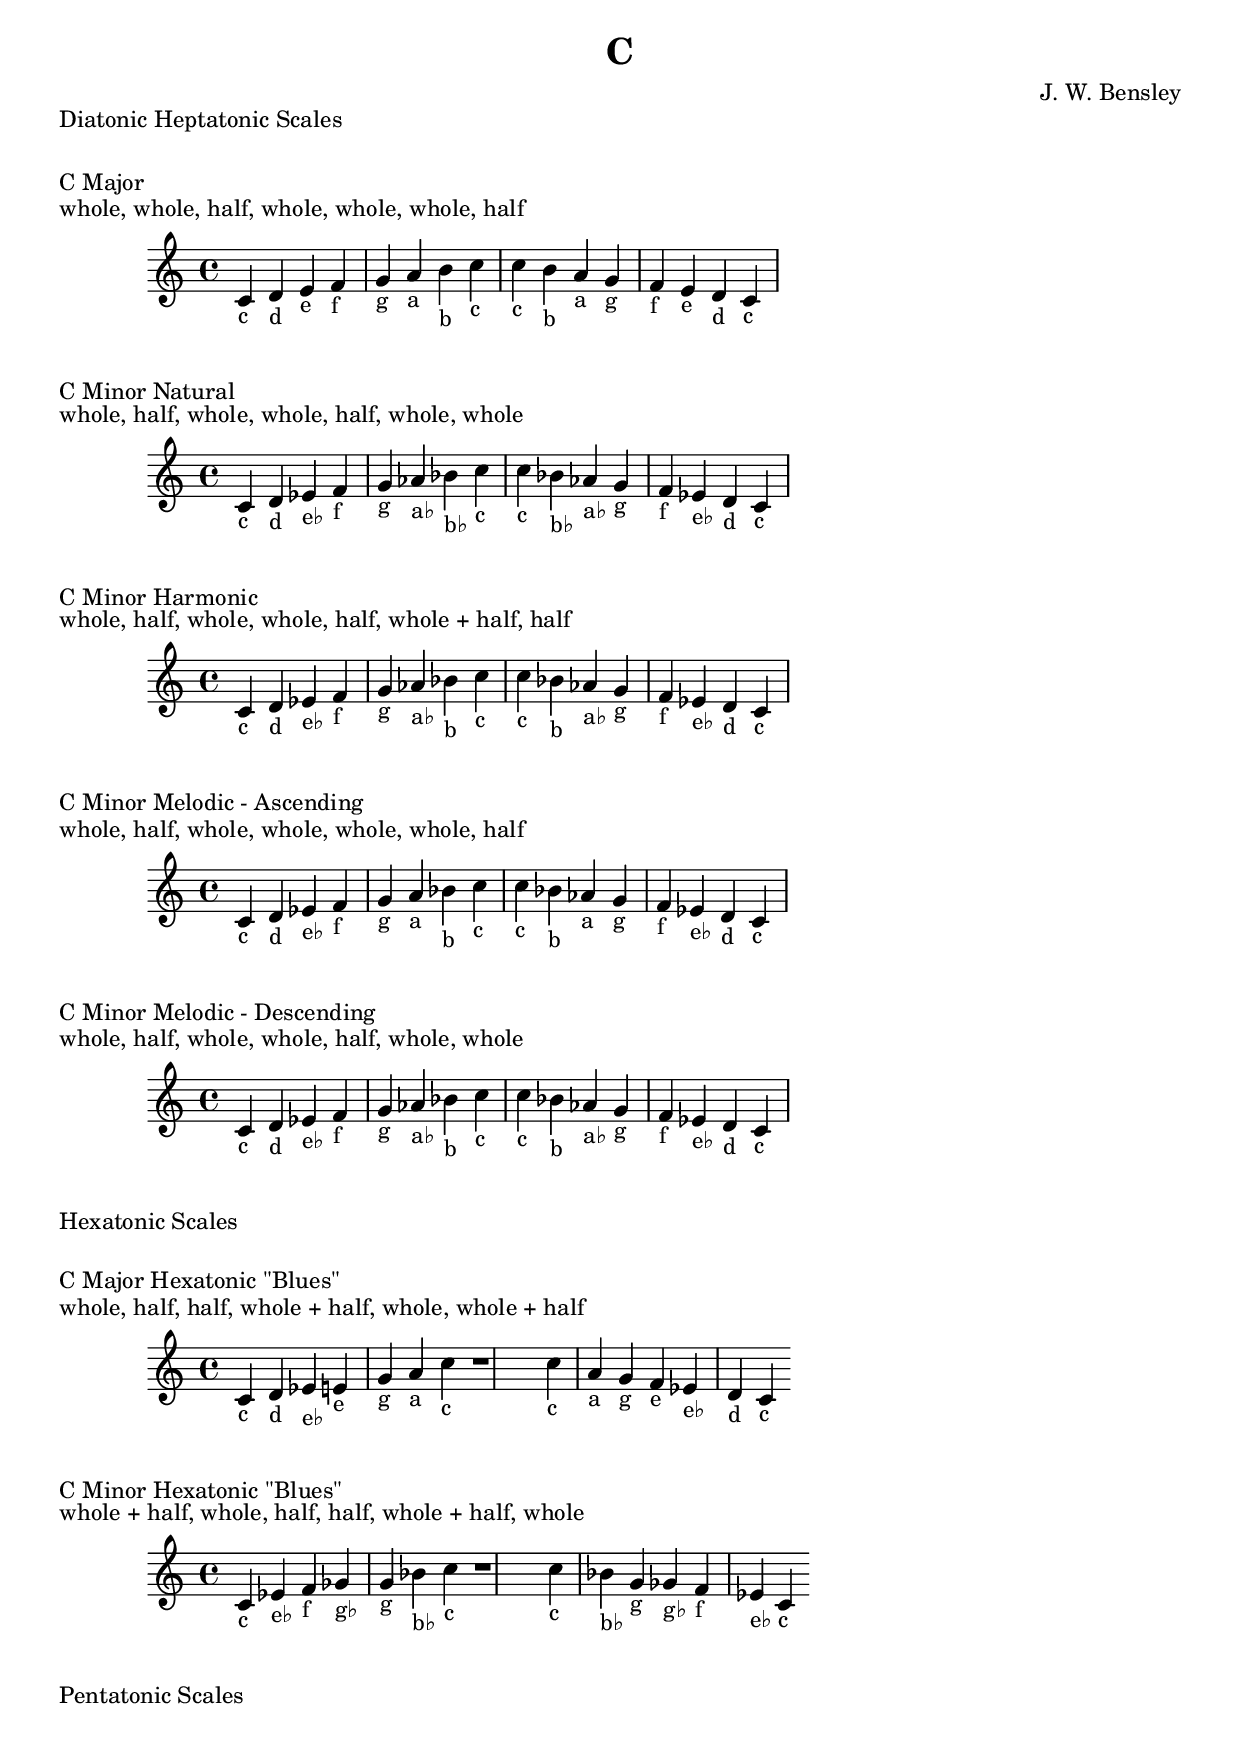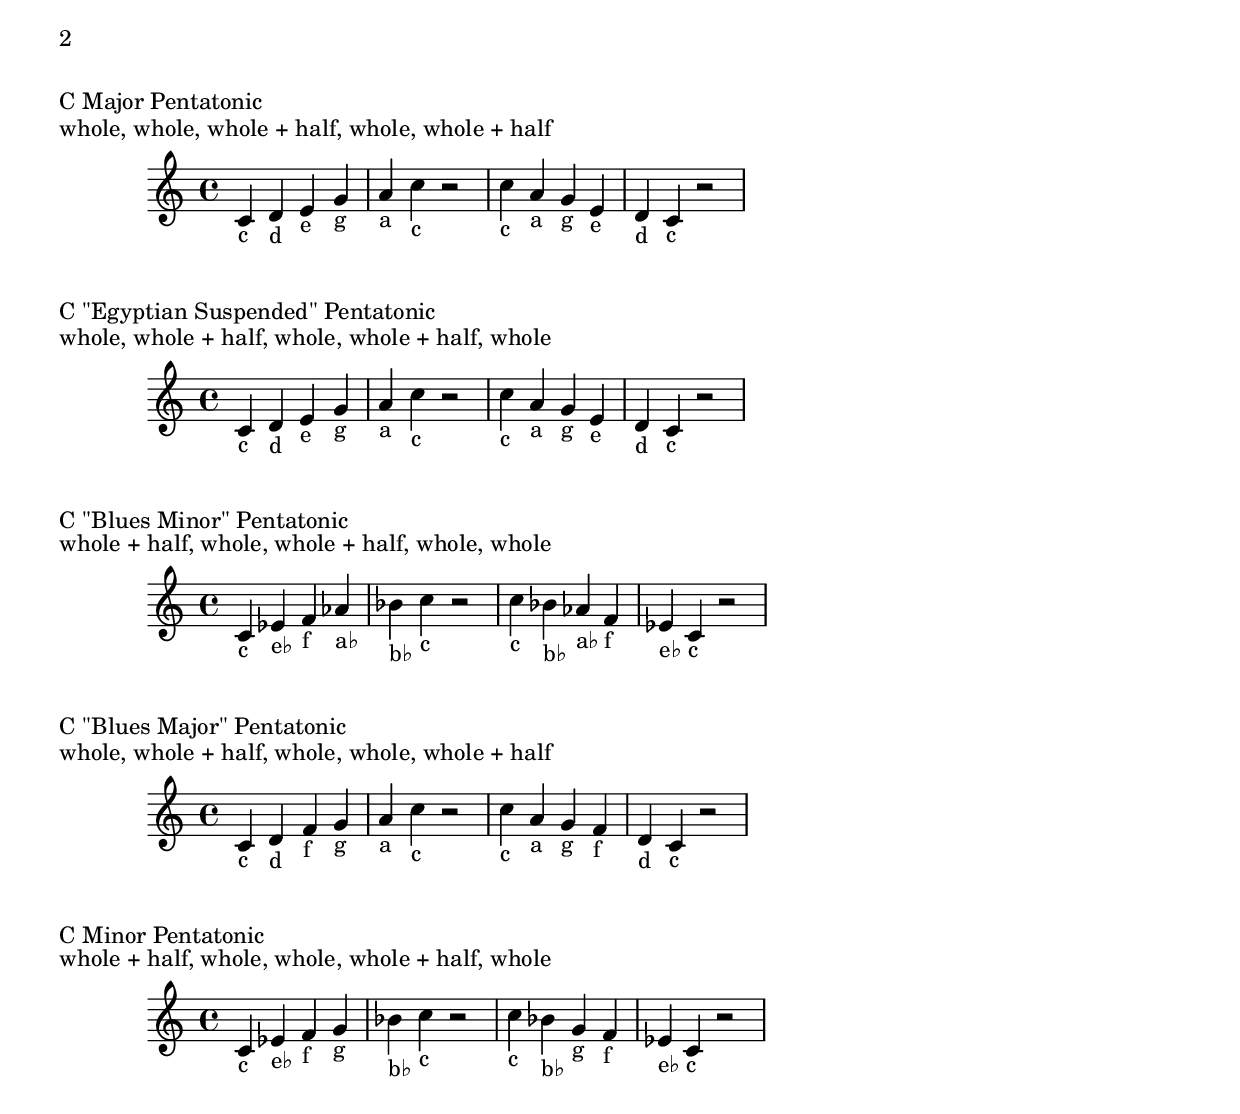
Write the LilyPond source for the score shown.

\version "2.18.2"
\language "english"

\header {
  title = "C"
  composer = "J. W. Bensley"
}

\markup { "Diatonic Heptatonic Scales" }
\markup { \vspace #1 }

\markup { "C Major" }
\markup { "whole, whole, half, whole, whole, whole, half" }
\score {
  \new PianoStaff {
    \clef "treble"
    c'4-"c"
    d'-"d"
    e'-"e"
    f'-"f"
    g'-"g"
    a'-"a"
    b'-"b"
    c''-"c" |
    c''-"c"
    b'-"b"
    a'-"a"
    g'-"g"
    f'-"f"
    e'-"e"
    d'-"d"
    c'4-"c"
  }
}

\markup { "C Minor Natural" }
\markup { "whole, half, whole, whole, half, whole, whole" }
\score {
  \new PianoStaff {
    \clef "treble"
    c'4-"c"
    d'-"d"
    eflat'-"e♭"
    f'-"f"
    g'-"g"
    aflat'-"a♭"
    bflat'-"b♭"
    c''-"c" |
    c''-"c"
    bflat'-"b♭"
    aflat'-"a♭"
    g'-"g"
    f'-"f"
    eflat'-"e♭"
    d'-"d"
    c'4-"c"
  }
}


\markup { "C Minor Harmonic" }
\markup { "whole, half, whole, whole, half, whole + half, half" }
\score {
  \new PianoStaff {
    \clef "treble"
    c'4-"c"
    d'-"d"
    eflat'-"e♭"
    f'-"f"
    g'-"g"
    aflat'-"a♭"
    bflat'-"b"
    c''-"c" |
    c''-"c"
    bflat'-"b"
    aflat'-"a♭"
    g'-"g"
    f'-"f"
    eflat'-"e♭"
    d'-"d"
    c'4-"c"
  }
}

\markup { "C Minor Melodic - Ascending" }
\markup { "whole, half, whole, whole, whole, whole, half" }
\score {
  \new PianoStaff {
    \clef "treble"
    c'4-"c"
    d'-"d"
    eflat'-"e♭"
    f'-"f"
    g'-"g"
    a'-"a"
    bflat'-"b"
    c''-"c" |
    c''-"c"
    bflat'-"b"
    aflat'-"a"
    g'-"g"
    f'-"f"
    eflat'-"e♭"
    d'-"d"
    c'4-"c"
  }
}

\markup { "C Minor Melodic - Descending" }
\markup { "whole, half, whole, whole, half, whole, whole" }
\score {
  \new PianoStaff {
    \clef "treble"
    c'4-"c"
    d'-"d"
    eflat'-"e♭"
    f'-"f"
    g'-"g"
    aflat'-"a♭"
    bflat'-"b"
    c''-"c" |
    c''-"c"
    bflat'-"b"
    aflat'-"a♭"
    g'-"g"
    f'-"f"
    eflat'-"e♭"
    d'-"d"
    c'4-"c"
  }
}


\markup { "Hexatonic Scales" }
\markup { \vspace #1 }

\markup { "C Major Hexatonic \"Blues\"" }
\markup { "whole, half, half, whole + half, whole, whole + half" }
\score {
  \new PianoStaff {
    \clef "treble"
    c'4-"c"
    d'-"d"
    eflat'-"e♭"
    e'-"e"
    g'-"g"
    a'-"a"
    c''-"c" 
    r1 |
    c''4-"c"
    a'-"a"
    g'-"g"
    f'-"e"
    eflat'-"e♭"
    d'-"d"
    c'-"c"
  }
}

\markup { "C Minor Hexatonic \"Blues\"" }
\markup { "whole + half, whole, half, half, whole + half, whole" }
\score {
  \new PianoStaff {
    \clef "treble"
    c'4-"c"
    eflat'-"e♭"
    f'-"f"
    gflat'-"g♭"
    g'-"g"
    bflat'-"b♭"
    c''-"c"
    r1 |
    c''4-"c"
    bflat'-"b♭"
    g'-"g"
    gflat'-"g♭"
    f'-"f"
    eflat'-"e♭"
    c'-"c"
  }
}


\markup { "Pentatonic Scales" }
\markup { \vspace #1 }

\markup { "C Major Pentatonic" }
\markup { "whole, whole, whole + half, whole, whole + half" }
\score {
  \new PianoStaff {
    \clef "treble"
    c'4-"c"
    d'-"d"
    e'-"e"
    g'-"g"
    a'-"a"
    c''-"c"
    r2 |
    c''4-"c"
    a'-"a"
    g'-"g"
    e'-"e"
    d'-"d"
    c'-"c"
    r2
  }
}

\markup { "C \"Egyptian Suspended\" Pentatonic" }
\markup { "whole, whole + half, whole, whole + half, whole" }
\score {
  \new PianoStaff {
    \clef "treble"
    c'4-"c"
    d'-"d"
    e'-"e"
    g'-"g"
    a'-"a"
    c''-"c"
    r2 |
    c''4-"c"
    a'-"a"
    g'-"g"
    e'-"e"
    d'-"d"
    c'-"c"
    r2
  }
}

\markup { "C \"Blues Minor\" Pentatonic" }
\markup { "whole + half, whole, whole + half, whole, whole" }
\score {
  \new PianoStaff {
    \clef "treble"
    c'4-"c"
    eflat'-"e♭"
    f'-"f"
    aflat'-"a♭"
    bflat'-"b♭"
    c''4-"c"
    r2 |
    c''4-"c"
    bflat'-"b♭"
    aflat'-"a♭"
    f'-"f"
    eflat'-"e♭"
    c'-"c"
    r2
  }
}

\markup { "C \"Blues Major\" Pentatonic" }
\markup { "whole, whole + half, whole, whole, whole + half" }
\score {
  \new PianoStaff {
    \clef "treble"
    c'4-"c"
    d'-"d"
    f'-"f"
    g'-"g"
    a'-"a"
    c''-"c"
    r2 |
    c''4-"c"
    a'-"a"
    g'-"g"
    f'-"f"
    d'-"d"
    c'-"c"
    r2
  }
}

\markup { "C Minor Pentatonic" }
\markup { "whole + half, whole, whole, whole + half, whole" }
\score {
  \new PianoStaff {
    \clef "treble"
    c'4-"c"
    eflat'-"e♭"
    f'-"f"
    g'-"g"
    bflat'-"b♭"
    c''-"c"
    r2 |
    c''4-"c"
    bflat'-"b♭"
    g'-"g"
    f'-"f"
    eflat'-"e♭"
    c'-"c"
    r2
  }
}